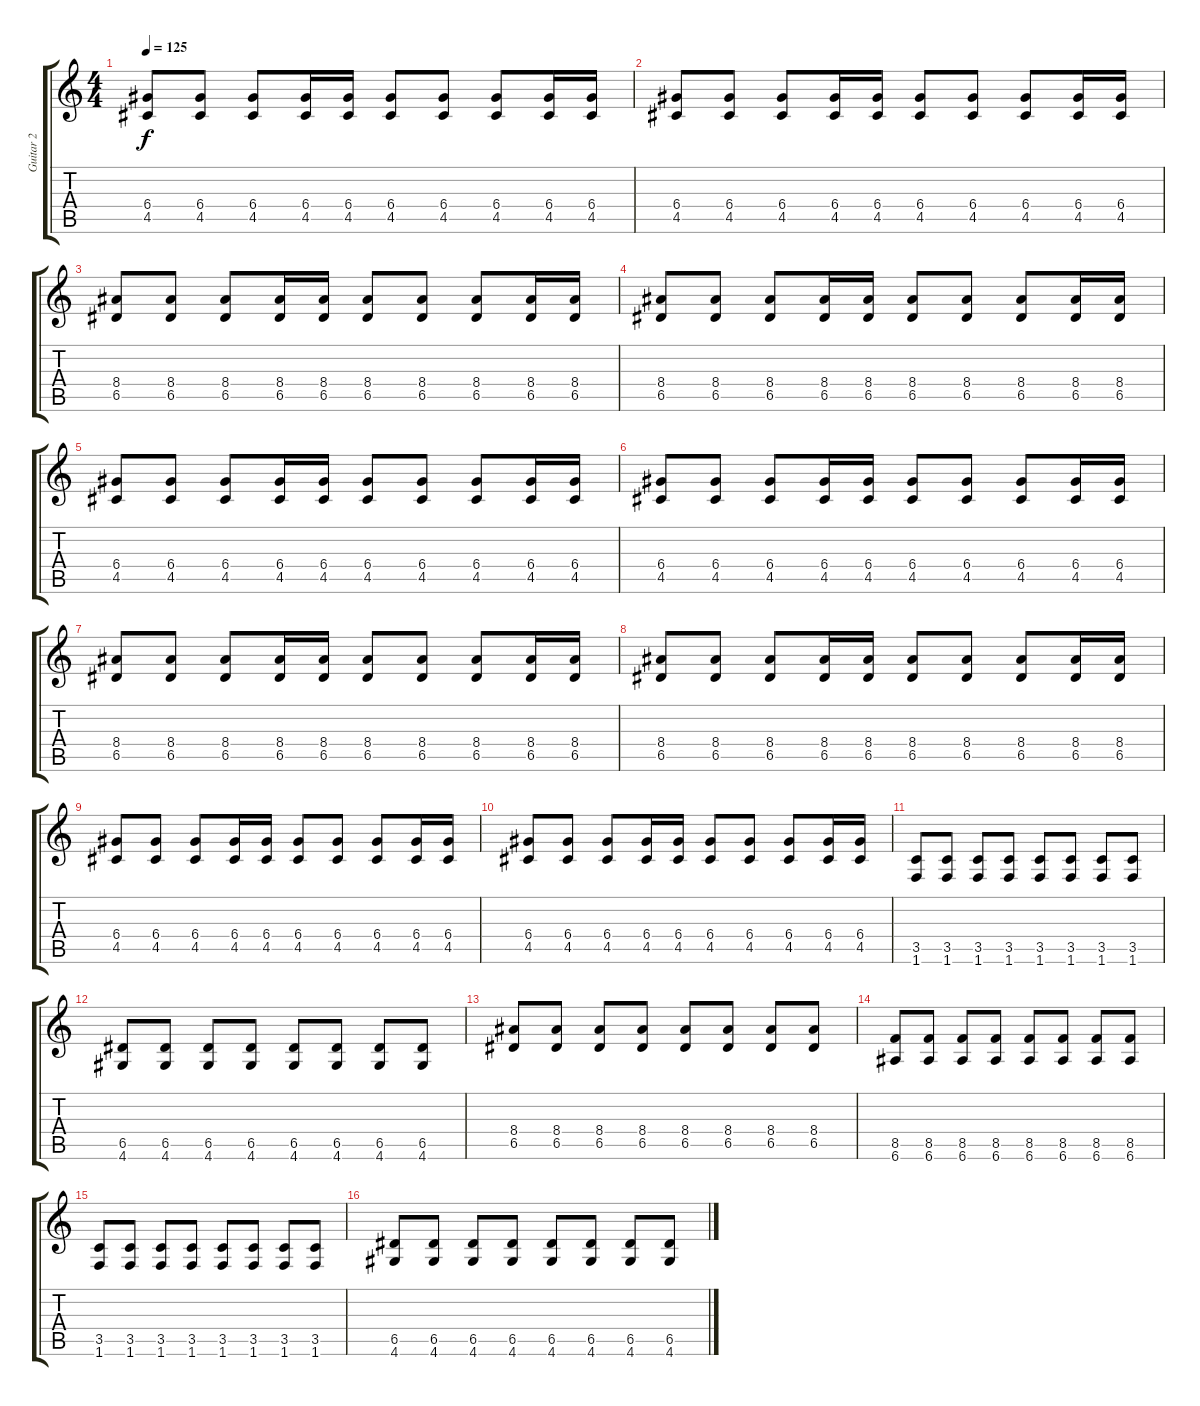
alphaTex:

\track ("Guitar 2" "Guitar 2") {instrument overdrivenguitar}
\staff {score tabs}
\tuning (E4 B3 G3 D3 A2 E2) {hide}
\ts (4 4)
\tempo 125
\clef g2
\ks c
(6.4 4.5).8{dy f} (6.4 4.5).8 (6.4 4.5).8 (6.4 4.5).16 (6.4 4.5).16 (6.4 4.5).8 (6.4 4.5).8 (6.4 4.5).8 (6.4 4.5).16 (6.4 4.5).16 |
(6.4 4.5).8 (6.4 4.5).8 (6.4 4.5).8 (6.4 4.5).16 (6.4 4.5).16 (6.4 4.5).8 (6.4 4.5).8 (6.4 4.5).8 (6.4 4.5).16 (6.4 4.5).16 |
(8.4 6.5).8{volume 11} (8.4 6.5).8 (8.4 6.5).8 (8.4 6.5).16 (8.4 6.5).16 (8.4 6.5).8 (8.4 6.5).8 (8.4 6.5).8 (8.4 6.5).16 (8.4 6.5).16 |
(8.4 6.5).8 (8.4 6.5).8 (8.4 6.5).8 (8.4 6.5).16 (8.4 6.5).16 (8.4 6.5).8 (8.4 6.5).8 (8.4 6.5).8 (8.4 6.5).16 (8.4 6.5).16 |
(6.4 4.5).8 (6.4 4.5).8 (6.4 4.5).8 (6.4 4.5).16 (6.4 4.5).16 (6.4 4.5).8 (6.4 4.5).8 (6.4 4.5).8 (6.4 4.5).16 (6.4 4.5).16 |
(6.4 4.5).8 (6.4 4.5).8 (6.4 4.5).8 (6.4 4.5).16 (6.4 4.5).16 (6.4 4.5).8 (6.4 4.5).8 (6.4 4.5).8 (6.4 4.5).16 (6.4 4.5).16 |
(8.4 6.5).8 (8.4 6.5).8 (8.4 6.5).8 (8.4 6.5).16 (8.4 6.5).16 (8.4 6.5).8 (8.4 6.5).8 (8.4 6.5).8 (8.4 6.5).16 (8.4 6.5).16 |
(8.4 6.5).8 (8.4 6.5).8 (8.4 6.5).8 (8.4 6.5).16 (8.4 6.5).16 (8.4 6.5).8 (8.4 6.5).8 (8.4 6.5).8 (8.4 6.5).16 (8.4 6.5).16 |
(6.4 4.5).8 (6.4 4.5).8 (6.4 4.5).8 (6.4 4.5).16 (6.4 4.5).16 (6.4 4.5).8 (6.4 4.5).8 (6.4 4.5).8 (6.4 4.5).16 (6.4 4.5).16 |
(6.4 4.5).8 (6.4 4.5).8 (6.4 4.5).8 (6.4 4.5).16 (6.4 4.5).16 (6.4 4.5).8 (6.4 4.5).8 (6.4 4.5).8 (6.4 4.5).16 (6.4 4.5).16 |
(3.5 1.6).8 (3.5 1.6).8 (3.5 1.6).8 (3.5 1.6).8 (3.5 1.6).8 (3.5 1.6).8 (3.5 1.6).8 (3.5 1.6).8 |
(6.5 4.6).8 (6.5 4.6).8 (6.5 4.6).8 (6.5 4.6).8 (6.5 4.6).8 (6.5 4.6).8 (6.5 4.6).8 (6.5 4.6).8 |
(8.4 6.5).8 (8.4 6.5).8 (8.4 6.5).8 (8.4 6.5).8 (8.4 6.5).8 (8.4 6.5).8 (8.4 6.5).8 (8.4 6.5).8 |
(8.5 6.6).8 (8.5 6.6).8 (8.5 6.6).8 (8.5 6.6).8 (8.5 6.6).8 (8.5 6.6).8 (8.5 6.6).8 (8.5 6.6).8 |
(3.5 1.6).8 (3.5 1.6).8 (3.5 1.6).8 (3.5 1.6).8 (3.5 1.6).8 (3.5 1.6).8 (3.5 1.6).8 (3.5 1.6).8 |
(6.5 4.6).8 (6.5 4.6).8 (6.5 4.6).8 (6.5 4.6).8 (6.5 4.6).8 (6.5 4.6).8 (6.5 4.6).8 (6.5 4.6).8
